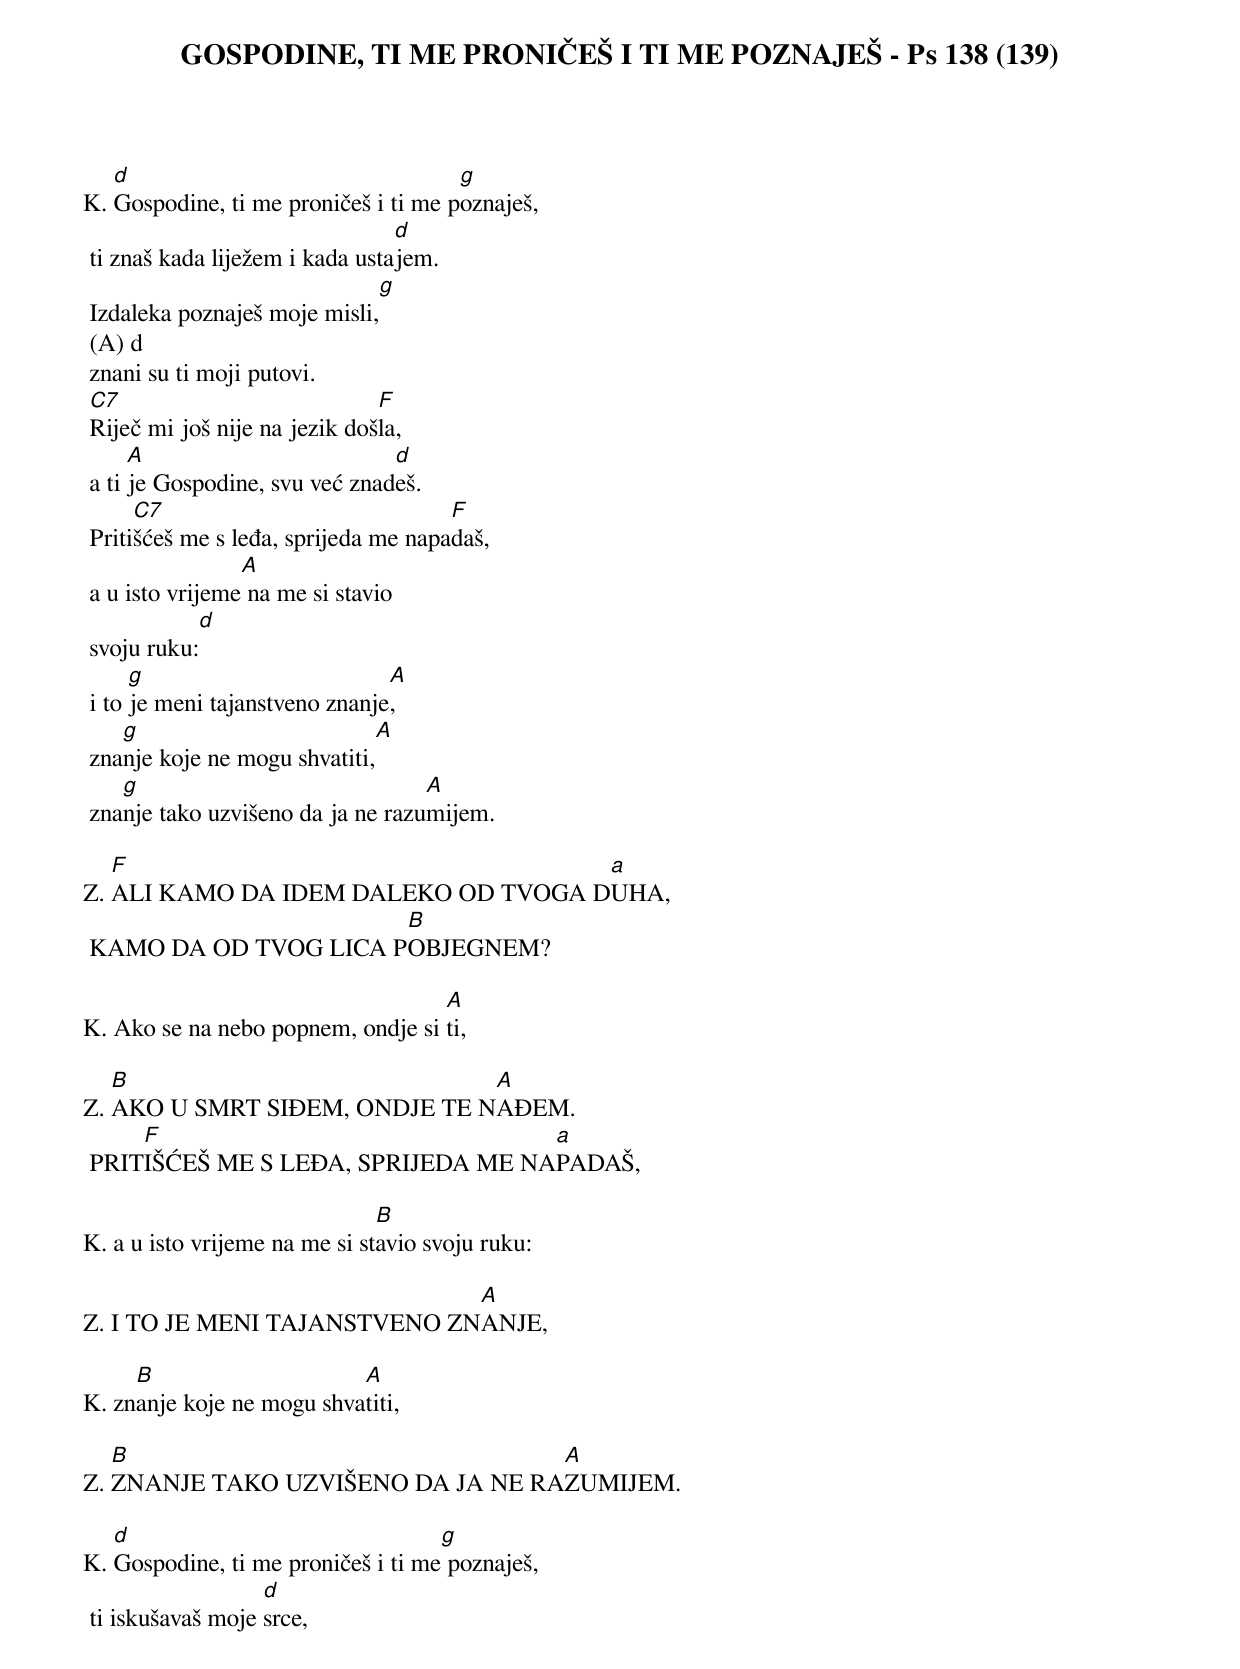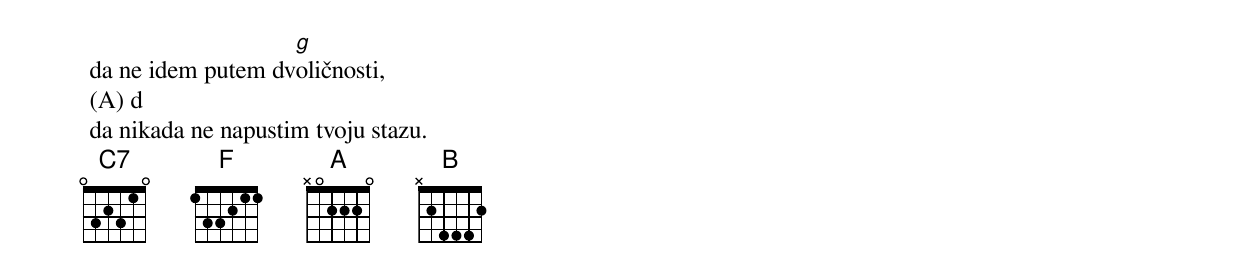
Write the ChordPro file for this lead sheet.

{title: GOSPODINE, TI ME PRONIČEŠ I TI ME POZNAJEŠ - Ps 138 (139)}

K.	[d]Gospodine, ti me proničeš i ti me p[g]oznaješ,
	ti znaš kada liježem i kada usta[d]jem.
	Izdaleka poznaješ moje misli,[g]
	(A) d
	znani su ti moji putovi.
	[C7]Riječ mi još nije na jezik doš[F]la,
	a ti [A]je Gospodine, svu već znad[d]eš.
	Priti[C7]šćeš me s leđa, sprijeda me napa[F]daš,
	a u isto vrijeme[A] na me si stavio
	svoju ruku:[d]
	i to [g]je meni tajanstveno znanje[A],
	zna[g]nje koje ne mogu shvatiti,[A]
	zna[g]nje tako uzvišeno da ja ne razu[A]mijem.

Z.	[F]ALI KAMO DA IDEM DALEKO OD TVOGA D[a]UHA,
	KAMO DA OD TVOG LICA P[B]OBJEGNEM?

K.	Ako se na nebo popnem, ondje si [A]ti,

Z.	[B]AKO U SMRT SIĐEM, ONDJE TE N[A]AĐEM.
	PRIT[F]IŠĆEŠ ME S LEĐA, SPRIJEDA ME NA[a]PADAŠ,

K.	a u isto vrijeme na me si st[B]avio svoju ruku:

Z.	I TO JE MENI TAJANSTVENO ZN[A]ANJE,

K.	zn[B]anje koje ne mogu shva[A]titi,

Z.	[B]ZNANJE TAKO UZVIŠENO DA JA NE RA[A]ZUMIJEM.

K.	[d]Gospodine, ti me proničeš i ti me[g] poznaješ,
	ti iskušavaš moje [d]srce,
	da ne idem putem dv[g]oličnosti,
	(A) d
	da nikada ne napustim tvoju stazu.
